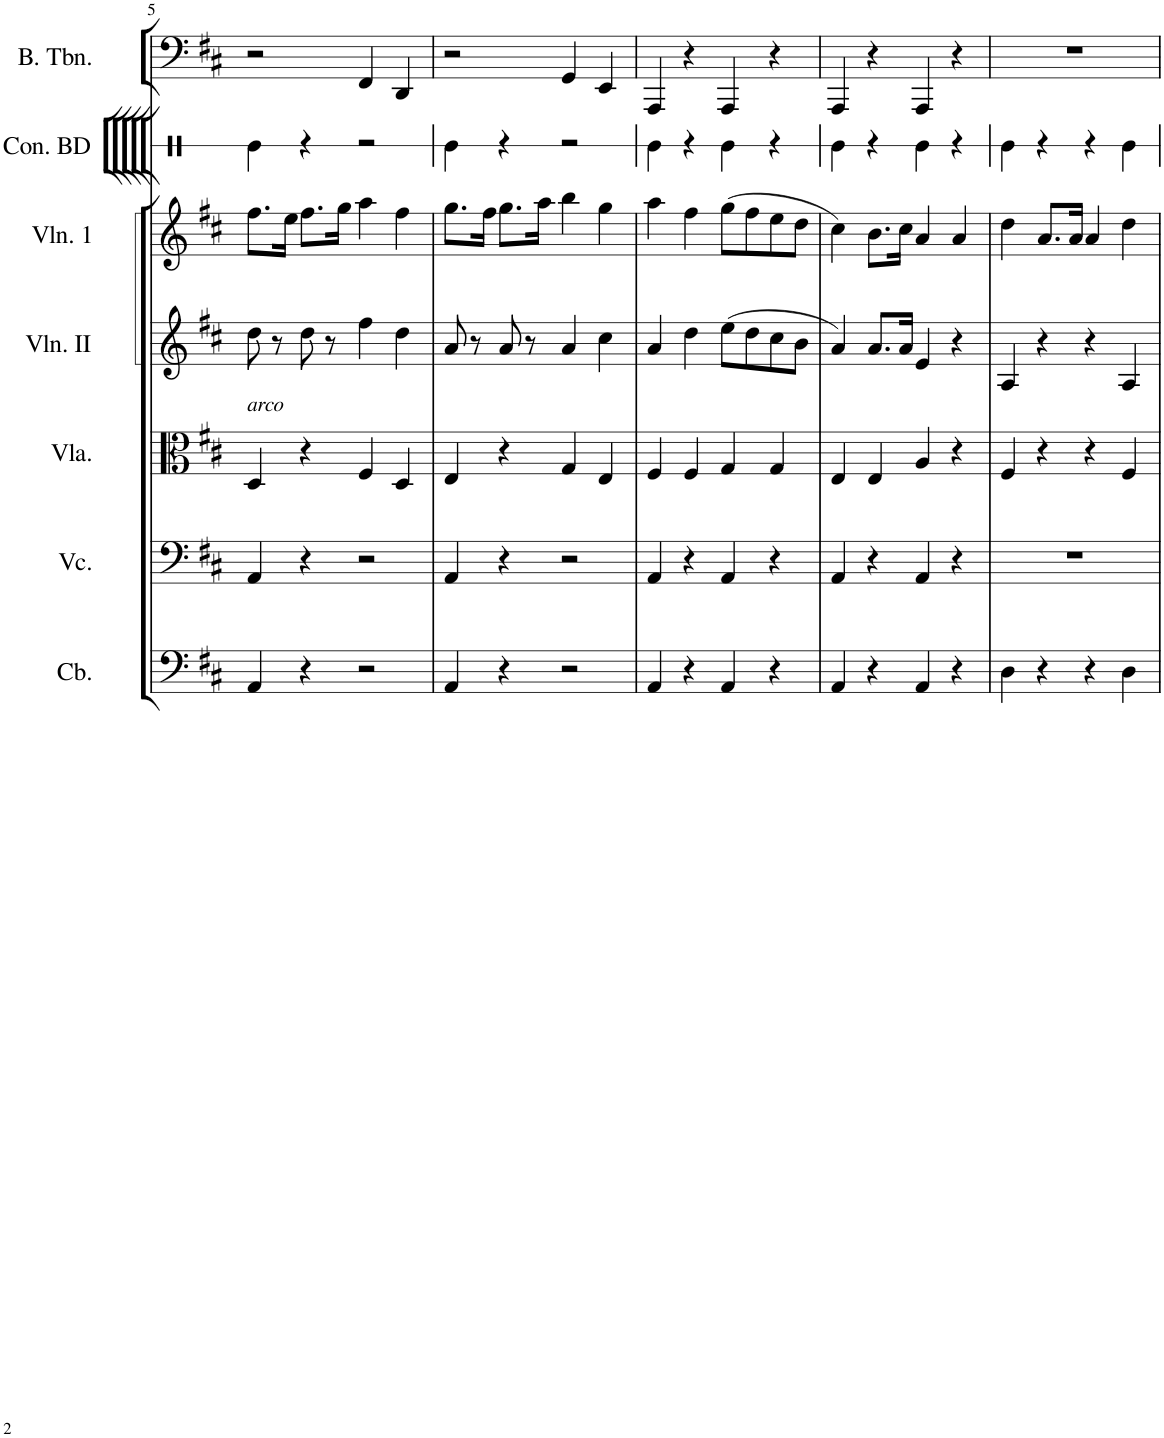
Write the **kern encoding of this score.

**kern	**kern	**kern	**kern	**kern	**kern	**kern
*part7	*part6	*part5	*part4	*part3	*part2	*part1
*staff7	*staff6	*staff5	*staff4	*staff3	*staff2	*staff1
*I"Contrabass	*I"Violoncello	*I"Viola	*I"Violin II	*I"Violin 1	*I"Concert Bass Drum	*I"Bass Trombone
*I'Cb.	*I'Vc.	*I'Vla.	*I'Vln. II	*I'Vln. 1	*I'Con. BD	*I'B. Tbn.
!!LO:PB:g=z
*clefF4	*clefF4	*clefC3	*clefG2	*clefG2	*clefX	*clefF4
*Trd7c12	*	*	*	*	*	*
*k[f#c#]	*k[f#c#]	*k[f#c#]	*k[f#c#]	*k[f#c#]	*k[]	*k[f#c#]
*M4/4	*M4/4	*M4/4	*M4/4	*M4/4	*M4/4	*M4/4
=5	=5	=5	=5	=5	=5	=5
!	!	!LO:TX:a:i:t=arco	!	!	!	!
4AA/	4AA/	4D/	8dd\	8.ff#\L	4Re\	2r
.	.	.	8r	.	.	.
.	.	.	.	16ee\Jk	.	.
4r	4r	4r	8dd\	8.ff#\L	4r	.
.	.	.	8r	.	.	.
.	.	.	.	16gg\Jk	.	.
2r	2r	4F#/	4ff#\	4aa\	2r	4FF#/
.	.	4D/	4dd\	4ff#\	.	4DD/
=6	=6	=6	=6	=6	=6	=6
4AA/	4AA/	4E/	8a/	8.gg\L	4Re\	2r
.	.	.	8r	.	.	.
.	.	.	.	16ff#\Jk	.	.
4r	4r	4r	8a/	8.gg\L	4r	.
.	.	.	8r	.	.	.
.	.	.	.	16aa\Jk	.	.
2r	2r	4G/	4a/	4bb\	2r	4GG/
.	.	4E/	4cc#\	4gg\	.	4EE/
=7	=7	=7	=7	=7	=7	=7
4AA/	4AA/	4F#/	4a/	4aa\	4Re\	4AAA/
4r	4r	4F#/	4dd\	4ff#\	4r	4r
4AA/	4AA/	4G/	(8ee\L	(8gg\L	4Re\	4AAA/
.	.	.	8dd\	8ff#\	.	.
4r	4r	4G/	8cc#\	8ee\	4r	4r
.	.	.	8b\J	8dd\J	.	.
=8	=8	=8	=8	=8	=8	=8
4AA/	4AA/	4E/	4a/)	4cc#\)	4Re\	4AAA/
4r	4r	4E/	8.a/L	8.b\L	4r	4r
.	.	.	16a/Jk	16cc#\Jk	.	.
4AA/	4AA/	4A/	4e/	4a/	4Re\	4AAA/
4r	4r	4r	4r	4a/	4r	4r
=9	=9	=9	=9	=9	=9	=9
4D\	1r	4F#/	4A/	4dd\	4Re\	1r
4r	.	4r	4r	8.a/L	4r	.
.	.	.	.	16a/Jk	.	.
4r	.	4r	4r	4a/	4r	.
4D\	.	4F#/	4A/	4dd\	4Re\	.
=	=	=	=	=	=	=
*-	*-	*-	*-	*-	*-	*-
